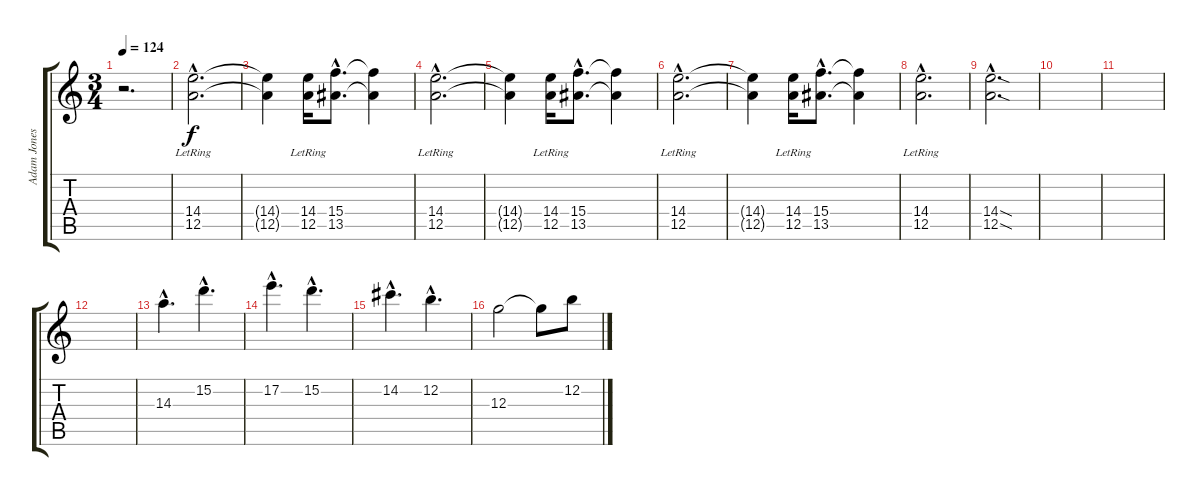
\track ("Adam Jones" "Adam Jones") {instrument distortionguitar}
\staff {score tabs}
\tuning (E4 B3 G3 D3 A2 D2) {hide}
\ts (3 4)
\tempo 124
\clef g2
\ks c
r.2{d dy f} |
(14.4{hac lr} 12.5{hac lr}).2{d volume 7 instrument electricguitarjazz} |
(14.4{t} 12.5{t}).4 (14.4{lr} 12.5{lr}).16 (15.4{hac lr} 13.5{hac lr}).8{d} (15.4{t} 13.5{t}).4 |
(14.4{hac lr} 12.5{hac lr}).2{d} |
(14.4{t} 12.5{t}).4 (14.4{lr} 12.5{lr}).16 (15.4{hac lr} 13.5{hac lr}).8{d} (15.4{t} 13.5{t}).4 |
(14.4{hac lr} 12.5{hac lr}).2{d} |
(14.4{t} 12.5{t}).4 (14.4{lr} 12.5{lr}).16 (15.4{hac lr} 13.5{hac lr}).8{d} (15.4{t} 13.5{t}).4 |
(14.4{hac lr} 12.5{hac lr}).2{d} |
(14.4{sod hac} 12.5{sod hac}).2{d volume 3} |
|
|
|
14.3{hac}.4{d volume 8} 15.2{hac}.4{d} |
17.2{hac}.4{d} 15.2{hac}.4{d} |
14.2{hac}.4{d} 12.2{hac}.4{d} |
12.3.2 12.3{t}.8 12.2.8
